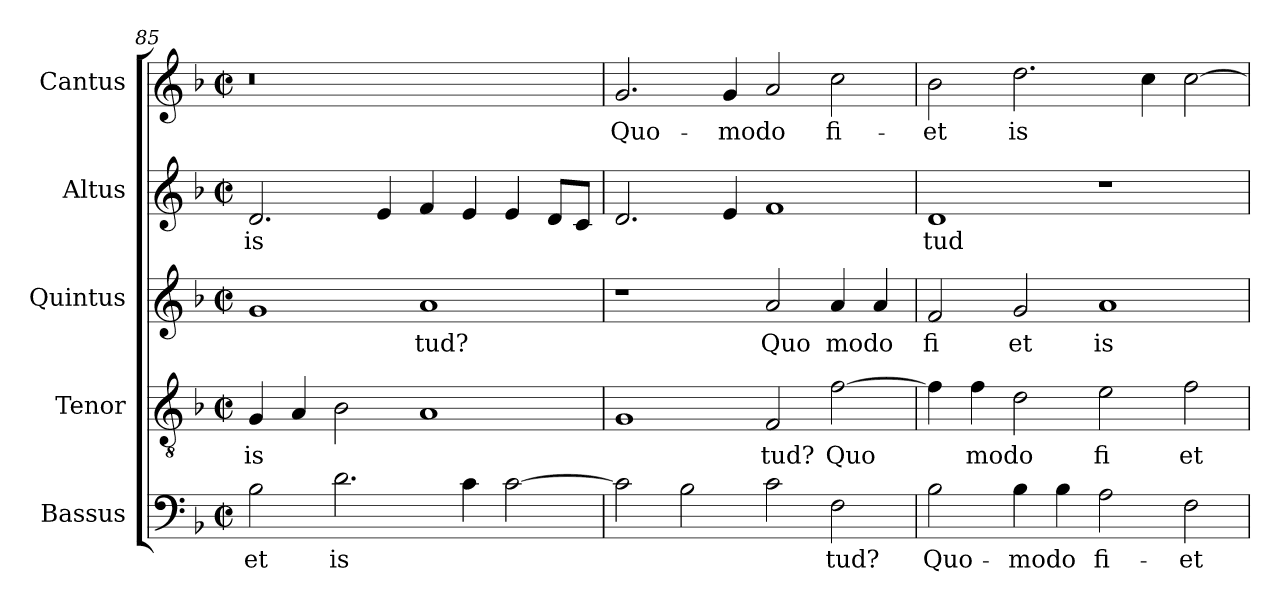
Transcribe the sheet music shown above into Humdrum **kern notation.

**kern	**text	**kern	**text	**kern	**text	**kern	**text	**kern	**text
*part5	*part5	*part4	*part4	*part3	*part3	*part2	*part2	*part1	*part1
*staff5	*staff5	*staff4	*staff4	*staff3	*staff3	*staff2	*staff2	*staff1	*staff1
*I"Bassus	*	*I"Tenor	*	*I"Quintus	*	*I"Altus	*	*I"Cantus	*
*clefF4	*	*clefGv2	*	*clefG2	*	*clefG2	*	*clefG2	*
*k[b-]	*	*k[b-]	*	*k[b-]	*	*k[b-]	*	*k[b-]	*
*F:	*	*F:	*	*F:	*	*F:	*	*F:	*
*M2/2	*	*M2/2	*	*M2/2	*	*M2/2	*	*M2/2	*
*met(c|)	*	*met(c|)	*	*met(c|)	*	*met(c|)	*	*met(c|)	*
=85	=85	=85	=85	=85	=85	=85	=85	=85	=85
!	!LO:LY:b:cj	!	!LO:LY:b:cj	!	!LO:LY:b	!	!LO:LY:b	!	!
2B-\	et	4G/	is	1g	.	2.d/	is-	0r	.
!	!	!	!LO:LY:b:cj	!	!	!	!	!	!
.	.	4A/	.	.	.	.	.	.	.
!	!LO:LY:b:cj	!	!LO:LY:b:cj	!	!	!	!	!	!
2.d\	is	2B-\	.	.	.	.	.	.	.
!	!	!	!	!	!	!	!LO:LY:b	!	!
.	.	.	.	.	.	4e/	--	.	.
!	!	!	!LO:LY:b:cj	!	!LO:LY:b	!	!LO:LY:b	!	!
.	.	1A	.	1a	tud?	4f/	--	.	.
!	!LO:LY:b:cj	!	!	!	!	!	!LO:LY:b	!	!
4c\	.	.	.	.	.	4e/	--	.	.
!	!LO:LY:b:cj	!	!	!	!	!	!LO:LY:b	!	!
[>2c\	.	.	.	.	.	4e/	--	.	.
!	!	!	!	!	!	!	!LO:LY:b	!	!
.	.	.	.	.	.	8d/L	--	.	.
!	!	!	!	!	!	!	!LO:LY:b	!	!
.	.	.	.	.	.	8c/J	--	.	.
=86	=86	=86	=86	=86	=86	=86	=86	=86	=86
!	!LO:LY:b:cj	!	!LO:LY:b:cj	!	!	!	!LO:LY:b	!	!LO:LY:b:cj
2c\]	.	1G	.	1r	.	2.d/	--	2.g/	Quo-
!	!LO:LY:b:cj	!	!	!	!	!	!	!	!
2B-\	.	.	.	.	.	.	.	.	.
!	!	!	!	!	!	!	!LO:LY:b	!	!LO:LY:b:cj
.	.	.	.	.	.	4e/	--	4g/	-modo
!	!LO:LY:b:cj	!	!LO:LY:b:cj	!	!LO:LY:b	!	!LO:LY:b	!	!LO:LY:b:cj
2c\	.	2F/	tud?	2a/	Quo	1f	--	2a/	.
!	!LO:LY:b:cj	!	!LO:LY:b:cj	!	!LO:LY:b	!	!	!	!LO:LY:b:cj
2F\	tud?	[>2f\	Quo	4a/	modo	.	.	2cc\	fi-
!	!	!	!	!	!LO:LY:b	!	!	!	!
.	.	.	.	4a/	.	.	.	.	.
!!LO:PB:g=z
=87	=87	=87	=87	=87	=87	=87	=87	=87	=87
!	!LO:LY:b:cj	!	!LO:LY:b:cj	!	!LO:LY:b	!	!LO:LY:b	!	!LO:LY:b:cj
2B-\	Quo-	4f\]	.	2f/	fi	1d	-tud	2b-\	-et
!	!	!	!LO:LY:b:cj	!	!	!	!	!	!
.	.	4f\	modo	.	.	.	.	.	.
!	!LO:LY:b:cj	!	!LO:LY:b:cj	!	!LO:LY:b	!	!	!	!LO:LY:b:cj
4B-\	-modo	2d\	.	2g/	et	.	.	2.dd\	is
!	!LO:LY:b:cj	!	!	!	!	!	!	!	!
4B-\	.	.	.	.	.	.	.	.	.
!	!LO:LY:b:cj	!	!LO:LY:b:cj	!	!LO:LY:b	!	!	!	!
2A\	fi-	2e\	fi	1a	is	1r	.	.	.
!	!	!	!	!	!	!	!	!	!LO:LY:b:cj
.	.	.	.	.	.	.	.	4cc\	.
!	!LO:LY:b:cj	!	!LO:LY:b:cj	!	!	!	!	!	!LO:LY:b:cj
2F\	-et	2f\	et	.	.	.	.	[>2cc\	.
=	=	=	=	=	=	=	=	=	=
*-	*-	*-	*-	*-	*-	*-	*-	*-	*-
